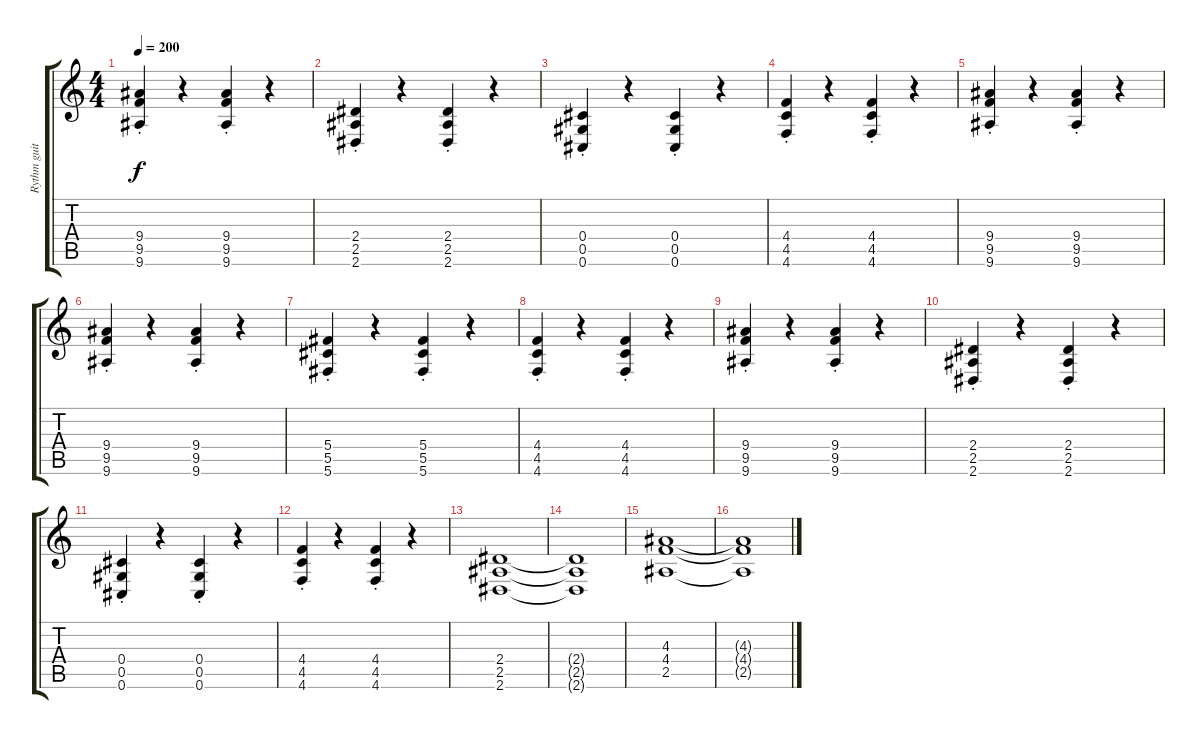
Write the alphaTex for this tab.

\track ("Rythm guitar" "Rythm guit") {instrument distortionguitar}
\staff {score tabs}
\tuning (Eb4 Bb3 Gb3 Db3 Ab2 Db2) {hide}
\ts (4 4)
\tempo 200
\clef g2
\ks c
(9.4{st} 9.5{st} 9.6{st}).4{dy f} r.4 (9.4{st} 9.5{st} 9.6{st}).4 r.4 |
(2.4{st} 2.5{st} 2.6{st}).4 r.4 (2.4{st} 2.5{st} 2.6{st}).4 r.4 |
(0.4{st} 0.5{st} 0.6{st}).4 r.4 (0.4{st} 0.5{st} 0.6{st}).4 r.4 |
(4.4{st} 4.5{st} 4.6{st}).4 r.4 (4.4{st} 4.5{st} 4.6{st}).4 r.4 |
(9.4{st} 9.5{st} 9.6{st}).4 r.4 (9.4{st} 9.5{st} 9.6{st}).4 r.4 |
(9.4{st} 9.5{st} 9.6{st}).4 r.4 (9.4{st} 9.5{st} 9.6{st}).4 r.4 |
(5.4{st} 5.5{st} 5.6{st}).4 r.4 (5.4{st} 5.5{st} 5.6{st}).4 r.4 |
(4.4{st} 4.5{st} 4.6{st}).4 r.4 (4.4{st} 4.5{st} 4.6{st}).4 r.4 |
(9.4{st} 9.5{st} 9.6{st}).4 r.4 (9.4{st} 9.5{st} 9.6{st}).4 r.4 |
(2.4{st} 2.5{st} 2.6{st}).4 r.4 (2.4{st} 2.5{st} 2.6{st}).4 r.4 |
(0.4{st} 0.5{st} 0.6{st}).4 r.4 (0.4{st} 0.5{st} 0.6{st}).4 r.4 |
(4.4{st} 4.5{st} 4.6{st}).4 r.4 (4.4{st} 4.5{st} 4.6{st}).4 r.4 |
(2.4 2.5 2.6).1 |
(2.4{t} 2.5{t} 2.6{t}).1 |
(4.3 4.4 2.5).1 |
(4.3{t} 4.4{t} 2.5{t}).1
